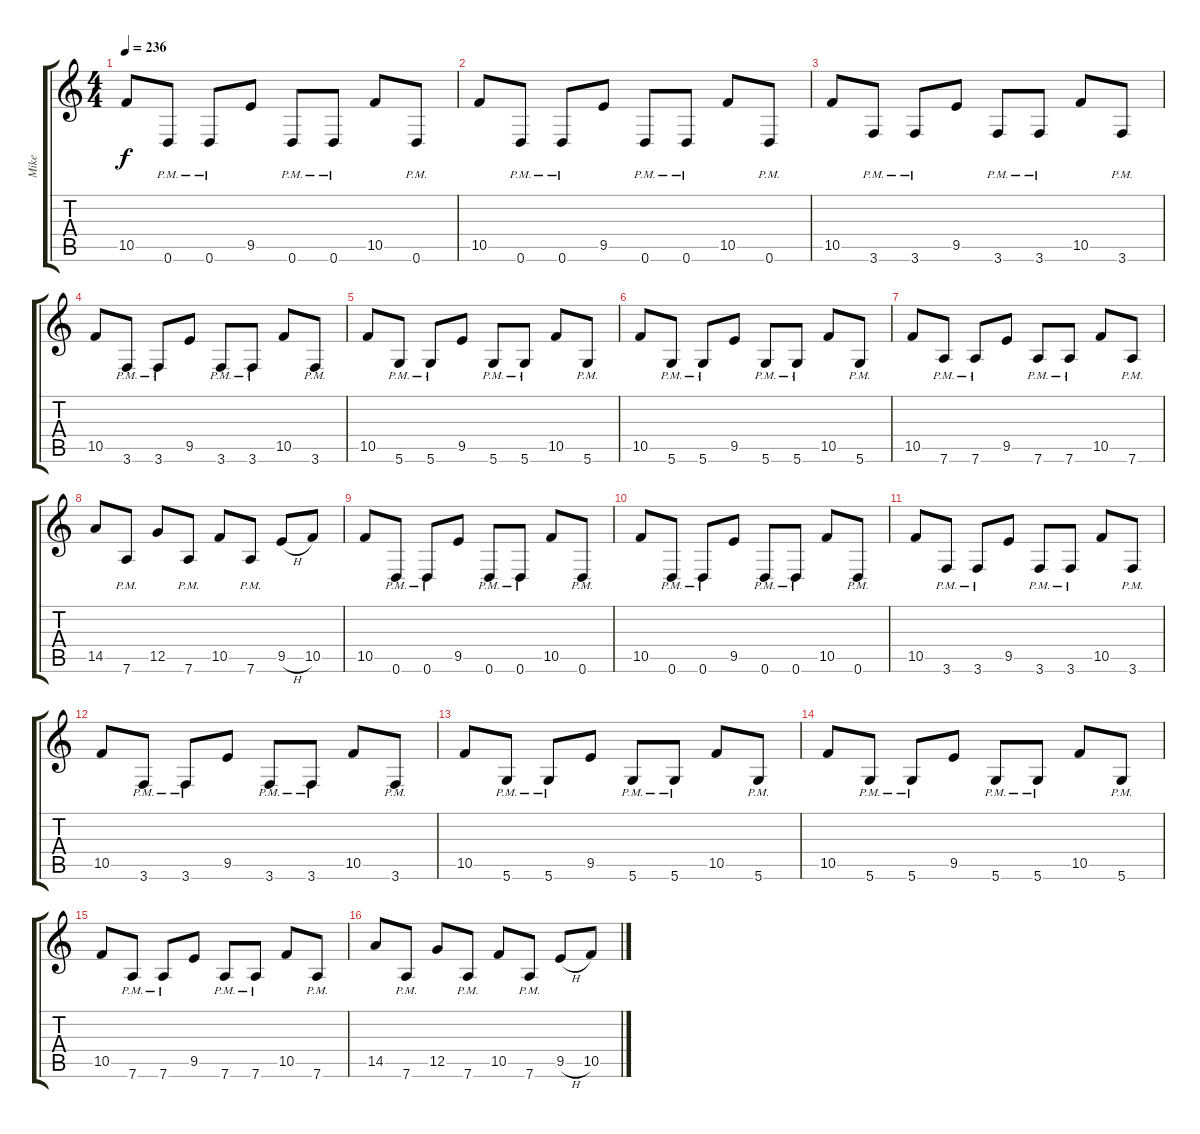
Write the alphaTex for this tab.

\track ("Mike" "Mike") {instrument distortionguitar}
\staff {score tabs}
\tuning (D4 A3 F3 C3 G2 D2) {hide}
\ts (4 4)
\tempo 236
\clef g2
\ks c
10.5.8{dy f} 0.6{pm}.8 0.6{pm}.8 9.5.8 0.6{pm}.8 0.6{pm}.8 10.5.8 0.6{pm}.8 |
10.5.8 0.6{pm}.8 0.6{pm}.8 9.5.8 0.6{pm}.8 0.6{pm}.8 10.5.8 0.6{pm}.8 |
10.5.8 3.6{pm}.8 3.6{pm}.8 9.5.8 3.6{pm}.8 3.6{pm}.8 10.5.8 3.6{pm}.8 |
10.5.8 3.6{pm}.8 3.6{pm}.8 9.5.8 3.6{pm}.8 3.6{pm}.8 10.5.8 3.6{pm}.8 |
10.5.8 5.6{pm}.8 5.6{pm}.8 9.5.8 5.6{pm}.8 5.6{pm}.8 10.5.8 5.6{pm}.8 |
10.5.8 5.6{pm}.8 5.6{pm}.8 9.5.8 5.6{pm}.8 5.6{pm}.8 10.5.8 5.6{pm}.8 |
10.5.8 7.6{pm}.8 7.6{pm}.8 9.5.8 7.6{pm}.8 7.6{pm}.8 10.5.8 7.6{pm}.8 |
14.5.8 7.6{pm}.8 12.5.8 7.6{pm}.8 10.5.8 7.6{pm}.8 9.5{h}.8 10.5.8 |
10.5.8 0.6{pm}.8 0.6{pm}.8 9.5.8 0.6{pm}.8 0.6{pm}.8 10.5.8 0.6{pm}.8 |
10.5.8 0.6{pm}.8 0.6{pm}.8 9.5.8 0.6{pm}.8 0.6{pm}.8 10.5.8 0.6{pm}.8 |
10.5.8 3.6{pm}.8 3.6{pm}.8 9.5.8 3.6{pm}.8 3.6{pm}.8 10.5.8 3.6{pm}.8 |
10.5.8 3.6{pm}.8 3.6{pm}.8 9.5.8 3.6{pm}.8 3.6{pm}.8 10.5.8 3.6{pm}.8 |
10.5.8 5.6{pm}.8 5.6{pm}.8 9.5.8 5.6{pm}.8 5.6{pm}.8 10.5.8 5.6{pm}.8 |
10.5.8 5.6{pm}.8 5.6{pm}.8 9.5.8 5.6{pm}.8 5.6{pm}.8 10.5.8 5.6{pm}.8 |
10.5.8 7.6{pm}.8 7.6{pm}.8 9.5.8 7.6{pm}.8 7.6{pm}.8 10.5.8 7.6{pm}.8 |
14.5.8 7.6{pm}.8 12.5.8 7.6{pm}.8 10.5.8 7.6{pm}.8 9.5{h}.8 10.5.8
